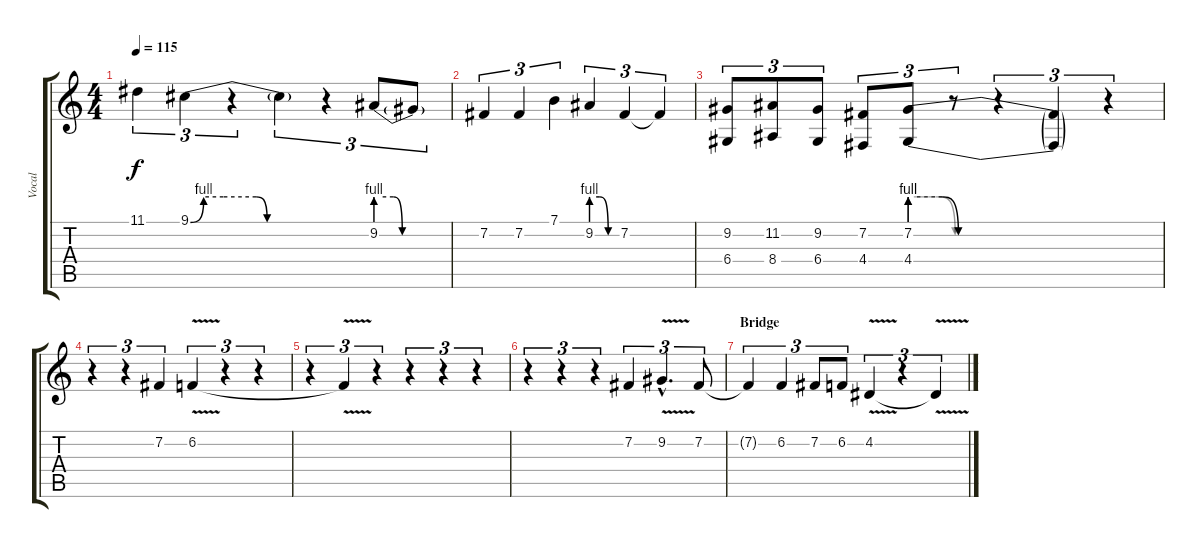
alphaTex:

\track ("Vocal" "Vocal") {instrument lead1square}
\staff {score tabs}
\tuning (E4 B3 G3 D3 A2 E2) {hide}
\ts (4 4)
\tempo 115
\clef g2
\ks c
11.1.4{tu (3 2) dy f} 9.1{be (custom 0 0 6 4 15 4 30 4 35 0 45 0 60 0)}.4{tu (3 2)} r.4{tu (3 2)} 9.1{t}.4{tu (3 2)} r.4{tu (3 2)} 9.2{be (custom 0 4 14 4 21 0 25 0 40 0 60 0)}.8{tu (3 2)} 9.2{t}.8{tu (3 2)} |
7.2.4{tu (3 2)} 7.2.4{tu (3 2)} 7.1.4{tu (3 2)} 9.2{be (custom 0 4 20 4 40 0 60 0)}.4{tu (3 2)} 7.2.4{tu (3 2)} 7.2{t}.4{tu (3 2)} |
(9.2 6.4).8{tu (3 2)} (11.2 8.4).8{tu (3 2)} (9.2 6.4).8{tu (3 2)} (7.2 4.4).8{tu (3 2)} (7.2{be (custom 0 4 10 4 15 0 40 0 60 0)} 4.4{be (custom 0 4 9 4 14 0 40 0 60 0)}).8{tu (3 2)} r.8{tu (3 2)} r.4{tu (3 2)} (7.2{t} 4.4{t}).4{tu (3 2)} r.4{tu (3 2)} |
r.4{tu (3 2)} r.4{tu (3 2)} 7.2.4{tu (3 2)} 6.2{v}.4{tu (3 2)} r.4{tu (3 2)} r.4{tu (3 2)} |
r.4{tu (3 2)} 6.2{t}.4{tu (3 2)} r.4{tu (3 2)} r.4{tu (3 2)} r.4{tu (3 2)} r.4{tu (3 2)} |
r.4{tu (3 2)} r.4{tu (3 2)} r.4{tu (3 2)} 7.2.4{tu (3 2)} 9.2{v hac}.4{d tu (3 2)} 7.2.8{tu (3 2)} |
\section ("" "Bridge")
7.2{t}.4{tu (3 2)} 6.2.4{tu (3 2)} 7.2.8{tu (3 2)} 6.2.8{tu (3 2)} 4.2{v}.4{tu (3 2)} r.4{tu (3 2)} 4.2{t}.4{tu (3 2)}
